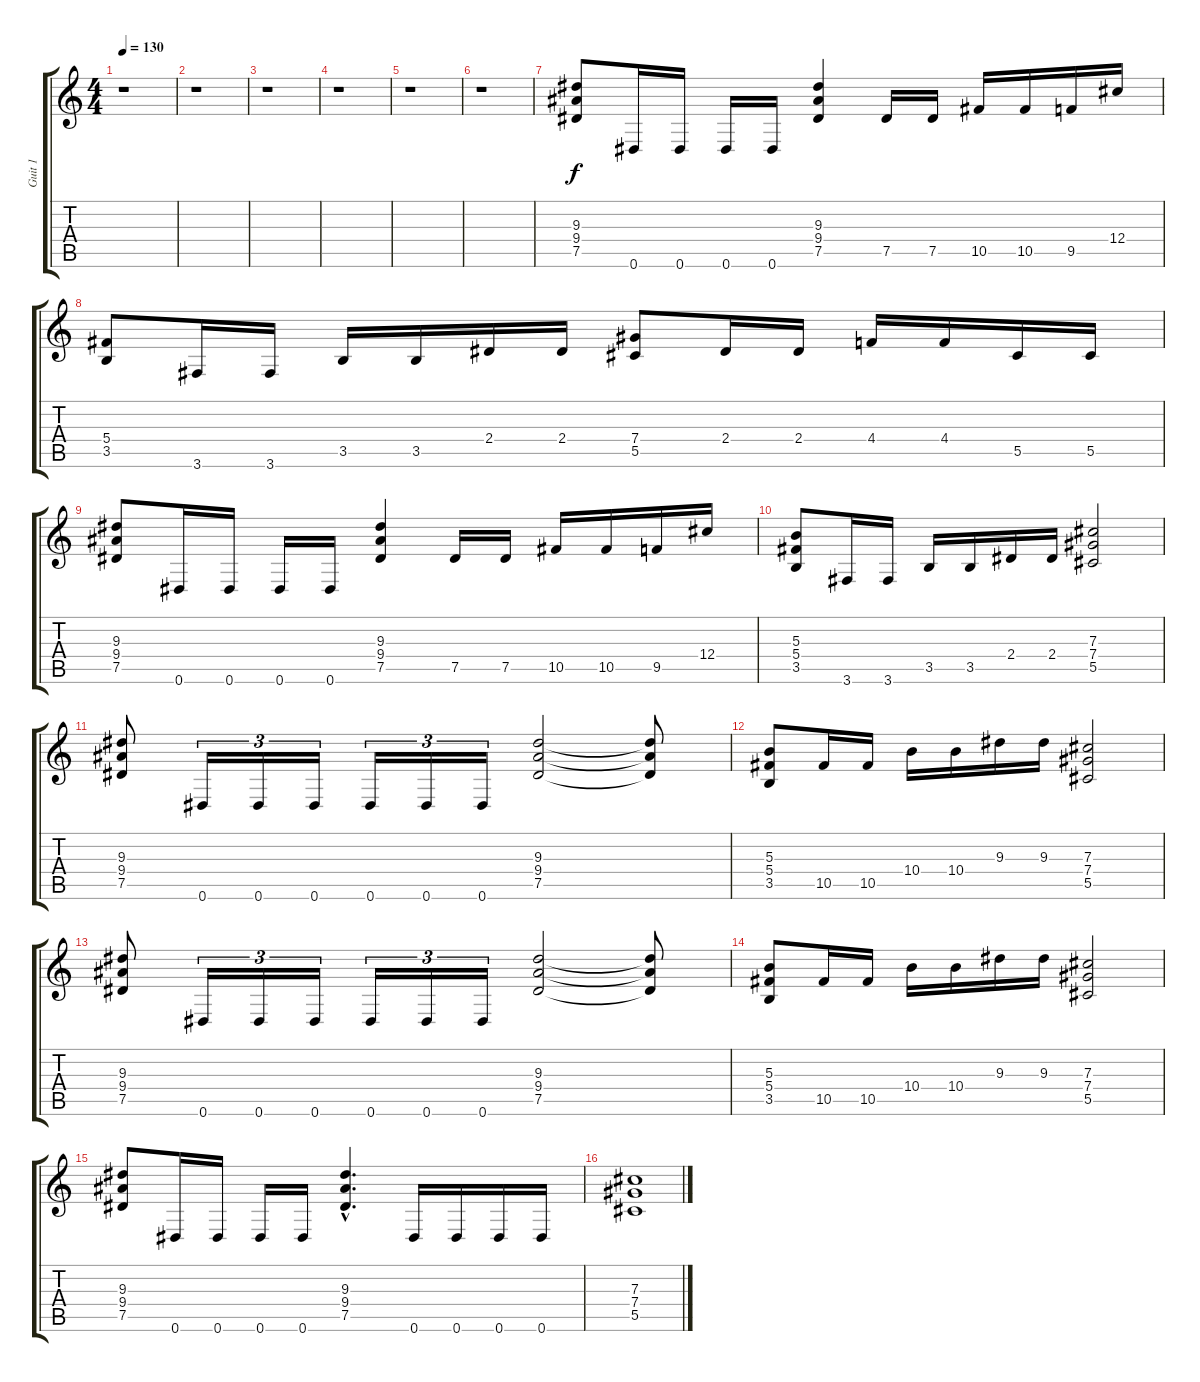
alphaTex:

\track ("Guit 1" "Guit 1") {instrument distortionguitar}
\staff {score tabs}
\tuning (Eb4 Bb3 Gb3 Db3 Ab2 Eb2) {hide}
\ts (4 4)
\tempo 130
\clef g2
\ks c
r.1{dy f instrument distortionguitar} |
r.1 |
r.1 |
r.1 |
r.1 |
r.1 |
(9.3 9.4 7.5).8 0.6.16 0.6.16 0.6.16 0.6.16 (9.3 9.4 7.5).4 7.5.16 7.5.16 10.5.16 10.5.16 9.5.16 12.4.16 |
(5.4 3.5).8 3.6.16 3.6.16 3.5.16 3.5.16 2.4.16 2.4.16 (7.4 5.5).8 2.4.16 2.4.16 4.4.16 4.4.16 5.5.16 5.5.16 |
(9.3 9.4 7.5).8 0.6.16 0.6.16 0.6.16 0.6.16 (9.3 9.4 7.5).4 7.5.16 7.5.16 10.5.16 10.5.16 9.5.16 12.4.16 |
(5.3 5.4 3.5).8 3.6.16 3.6.16 3.5.16 3.5.16 2.4.16 2.4.16 (7.3 7.4 5.5).2 |
(9.3 9.4 7.5).8 0.6.16{tu (3 2)} 0.6.16{tu (3 2)} 0.6.16{tu (3 2)} 0.6.16{tu (3 2)} 0.6.16{tu (3 2)} 0.6.16{tu (3 2)} (9.3 9.4 7.5).2 (9.3{t} 9.4{t} 7.5{t}).8 |
(5.3 5.4 3.5).8 10.5.16 10.5.16 10.4.16 10.4.16 9.3.16 9.3.16 (7.3 7.4 5.5).2 |
(9.3 9.4 7.5).8 0.6.16{tu (3 2)} 0.6.16{tu (3 2)} 0.6.16{tu (3 2)} 0.6.16{tu (3 2)} 0.6.16{tu (3 2)} 0.6.16{tu (3 2)} (9.3 9.4 7.5).2 (9.3{t} 9.4{t} 7.5{t}).8 |
(5.3 5.4 3.5).8 10.5.16 10.5.16 10.4.16 10.4.16 9.3.16 9.3.16 (7.3 7.4 5.5).2 |
(9.3 9.4 7.5).8 0.6.16 0.6.16 0.6.16 0.6.16 (9.3{hac} 9.4{hac} 7.5{hac}).4{d} 0.6.16 0.6.16 0.6.16 0.6.16 |
(7.3 7.4 5.5).1
